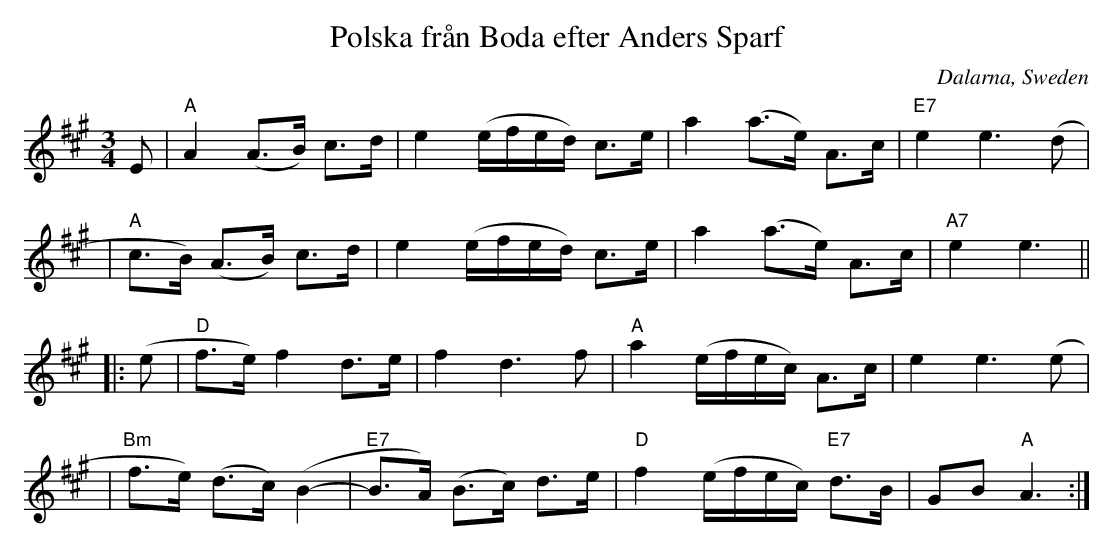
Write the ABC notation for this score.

X:1
T: Polska fr\aan Boda efter Anders Sparf
O: Dalarna, Sweden
M: 3/4
L: 1/16
K: A
E2 \
| "A"A4 (A3B) c3d | e4 (efed) c3e | a4 (a3e) A3c | "E7"e4 e6 (d2|
| "A"c3B) (A3B) c3d | e4 (efed) c3e | a4 (a3e) A3c | "A7"e4 e6 ||
|: (e2 \
| "D"f3e) f4 d3e | f4 d6 f2 | "A"a4 (efec) A3c | e4 e6 (e2 |
| "Bm"f3e) (d3c) (B4- | "E7"B3A) (B3c) d3e | "D"f4 (efec) "E7"d3B | G2B2 "A"A6 :|
